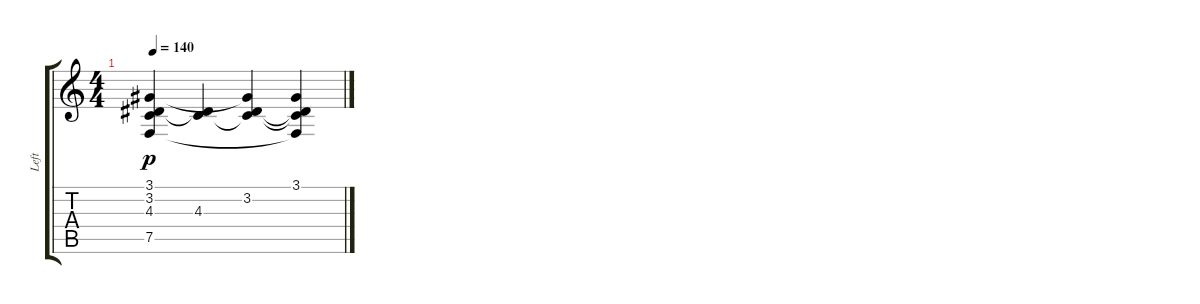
\track ("Left" "Left") {instrument acousticgrandpiano}
\staff {score tabs}
\tuning (F4 C4 Ab3 Eb3 Bb2 F2) {hide}
\ts (4 4)
\tempo 140
\clef g2
\ks c
(3.1 3.2{t} 4.3{t} 7.5{t}).4{dy p} (3.2{t} 4.3).4 (3.1{t} 3.2 4.3{t}).4 (3.1 3.2{t} 4.3{t} 7.5{t}).4
